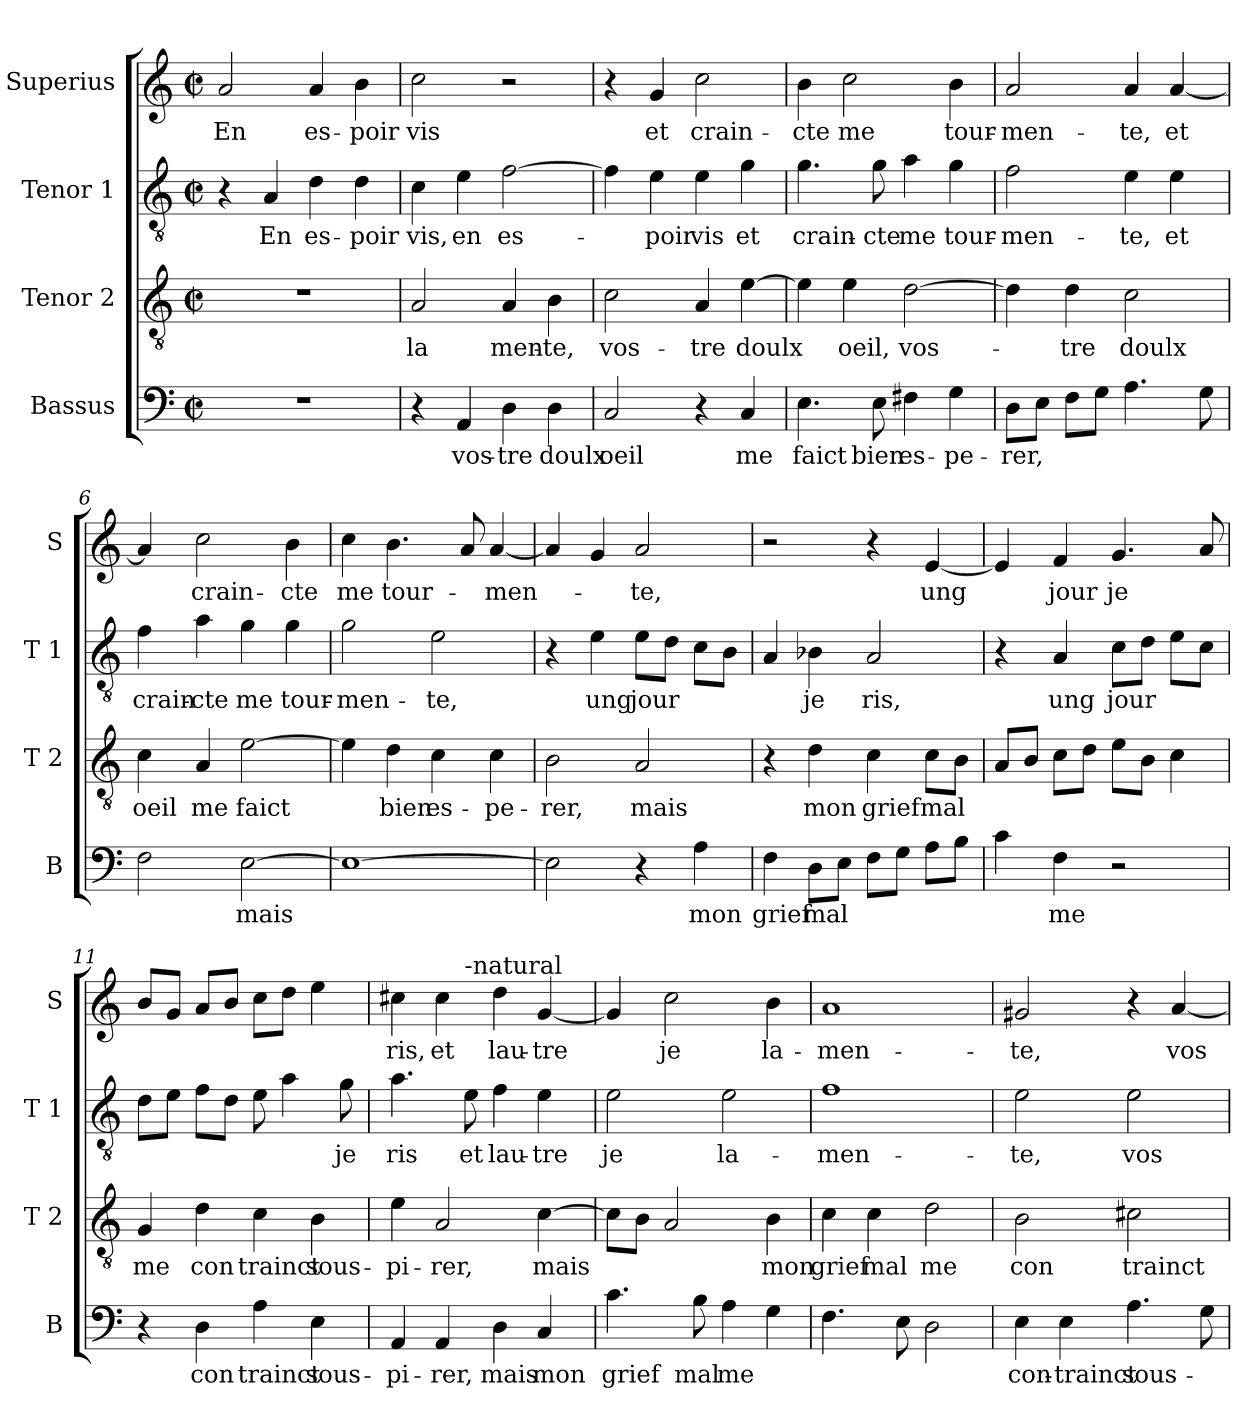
**kern	**text	**kern	**text	**kern	**text	**kern	**text
*part4	*part4	*part3	*part3	*part2	*part2	*part1	*part1
*staff4	*staff4	*staff3	*staff3	*staff2	*staff2	*staff1	*staff1
*I"Bassus	*	*I"Tenor 2	*	*I"Tenor 1	*	*I"Superius	*
*I'B	*	*I'T 2	*	*I'T 1	*	*I'S	*
*clefF4	*	*clefGv2	*	*clefGv2	*	*clefG2	*
*k[]	*	*k[]	*	*k[]	*	*k[]	*
*C:	*	*C:	*	*C:	*	*C:	*
*M2/2	*	*M2/2	*	*M2/2	*	*M2/2	*
*met(c|)	*	*met(c|)	*	*met(c|)	*	*met(c|)	*
=1	=1	=1	=1	=1	=1	=1	=1
1r	.	1r	.	4r	.	2a/	En
.	.	.	.	4A/	En	.	.
.	.	.	.	4d\	es-	4a/	es-
.	.	.	.	4d\	-poir	4b\	-poir
=2	=2	=2	=2	=2	=2	=2	=2
4r	.	2A/	la	4c\	vis,	2cc\	vis
4AA/	vos-	.	.	4e\	en	.	.
4D\	-tre	4A/	men-	[2f\	es-	2r	.
4D\	doulx	4B\	-te,	.	.	.	.
=3	=3	=3	=3	=3	=3	=3	=3
2C/	oeil	2c\	vos-	4f\]	.	4r	.
.	.	.	.	4e\	-poir	4g/	et
4r	.	4A/	-tre	4e\	vis	2cc\	crain-
4C/	me	[4e\	doulx	4g\	et	.	.
=4	=4	=4	=4	=4	=4	=4	=4
4.E\	faict	4e\]	.	4.g\	crain-	4b\	-cte
.	.	4e\	oeil,	.	.	2cc\	me
8E\	bien	.	.	8g\	-cte	.	.
4F#X\	es-	[2d\	vos-	4a\	me	.	.
4G\	-pe-	.	.	4g\	tour-	4b\	tour-
=5	=5	=5	=5	=5	=5	=5	=5
8D\L	-rer,	4d\]	.	2f\	-men-	2a/	-men-
8E\J	.	.	.	.	.	.	.
8F\L	.	4d\	-tre	.	.	.	.
8G\J	.	.	.	.	.	.	.
4.A\	.	2c\	doulx	4e\	-te,	4a/	-te,
.	.	.	.	4e\	et	[4a/	et
8G\	.	.	.	.	.	.	.
!!LO:LB:g=z
=6	=6	=6	=6	=6	=6	=6	=6
2F\	.	4c\	oeil	4f\	crain-	4a/]	.
.	.	4A/	me	4a\	-cte	2cc\	crain-
[2E\	mais	[2e\	faict	4g\	me	.	.
.	.	.	.	4g\	tour-	4b\	-cte
=7	=7	=7	=7	=7	=7	=7	=7
1E_	.	4e\]	.	2g\	-men-	4cc\	me
.	.	4d\	bien	.	.	4.b\	tour-
.	.	4c\	es-	2e\	-te,	.	.
.	.	.	.	.	.	8a/	.
.	.	4c\	-pe-	.	.	[4a/	-men-
=8	=8	=8	=8	=8	=8	=8	=8
2E\]	.	2B\	-rer,	4r	.	4a/]	.
.	.	.	.	4e\	ung	4g/	.
4r	.	2A/	mais	8e\L	jour	2a/	-te,
.	.	.	.	8d\J	.	.	.
4A\	mon	.	.	8c\L	.	.	.
.	.	.	.	8B\J	.	.	.
=9	=9	=9	=9	=9	=9	=9	=9
4F\	grief	4r	.	4A/	.	2r	.
8D\L	mal	4d\	mon	4B-X\	je	.	.
8E\J	.	.	.	.	.	.	.
8F\L	.	4c\	grief	2A/	ris,	4r	.
8G\J	.	.	.	.	.	.	.
8A\L	.	8c\L	mal	.	.	[4e/	ung
8B\J	.	8B\J	.	.	.	.	.
=10	=10	=10	=10	=10	=10	=10	=10
4c\	.	8A/L	.	4r	.	4e/]	.
.	.	8B/J	.	.	.	.	.
4F\	me	8c\L	.	4A/	ung	4f/	jour
.	.	8d\J	.	.	.	.	.
2r	.	8e\L	.	8c\L	jour	4.g/	je
.	.	8B\J	.	8d\J	.	.	.
.	.	4c\	.	8e\L	.	.	.
.	.	.	.	8c\J	.	8a/	.
!!LO:LB:g=z
=11	=11	=11	=11	=11	=11	=11	=11
4r	.	4G/	me	8d\L	.	8b/L	.
.	.	.	.	8e\J	.	8g/J	.
4D\	con	4d\	con	8f\L	.	8a/L	.
.	.	.	.	8d\J	.	8b/J	.
4A\	trainct	4c\	trainct	8e\	.	8cc\L	.
.	.	.	.	4a\	.	8dd\J	.
4E\	sous-	4B\	sous-	.	.	4ee\	.
.	.	.	.	8g\	je	.	.
=12	=12	=12	=12	=12	=12	=12	=12
*	*	*	*	*	*	*^	*
4AA/	-pi-	4e\	-pi-	4.a\	ris	4cc#X\	4.ryy	ris,
4AA/	-rer,	2A/	-rer,	.	.	4cc#\	.	et
!	!	!	!	!	!	!	!LO:TX:a:t=-natural	!
.	.	.	.	8e\	et	.	2ryy	.
4D\	mais	.	.	4f\	lau-	4dd\	.	lau-
4C/	mon	[4c\	mais	4e\	-tre	[4g/	.	-tre
.	.	.	.	.	.	.	8ryy	.
*	*	*	*	*	*	*v	*v	*
=13	=13	=13	=13	=13	=13	=13	=13
4.c\	grief	8c\L]	.	2e\	je	4g/]	.
.	.	8B\J	.	.	.	.	.
.	.	2A/	.	.	.	2cc\	je
8B\	mal	.	.	.	.	.	.
4A\	me	.	.	2e\	la-	.	.
4G\	.	4B\	mon	.	.	4b\	la-
=14	=14	=14	=14	=14	=14	=14	=14
4.F\	.	4c\	grief	1f	-men-	1a	-men-
.	.	4c\	mal	.	.	.	.
8E\	.	.	.	.	.	.	.
2D\	.	2d\	me	.	.	.	.
=15	=15	=15	=15	=15	=15	=15	=15
4E\	con-	2B\	con	2e\	-te,	2g#X/	-te,
4E\	-trainct	.	.	.	.	.	.
4.A\	sous-	2c#X\	trainct	2e\	vos-	4r	.
.	.	.	.	.	.	[4a/	vos-
8G\	.	.	.	.	.	.	.
=	=	=	=	=	=	=	=
*-	*-	*-	*-	*-	*-	*-	*-
